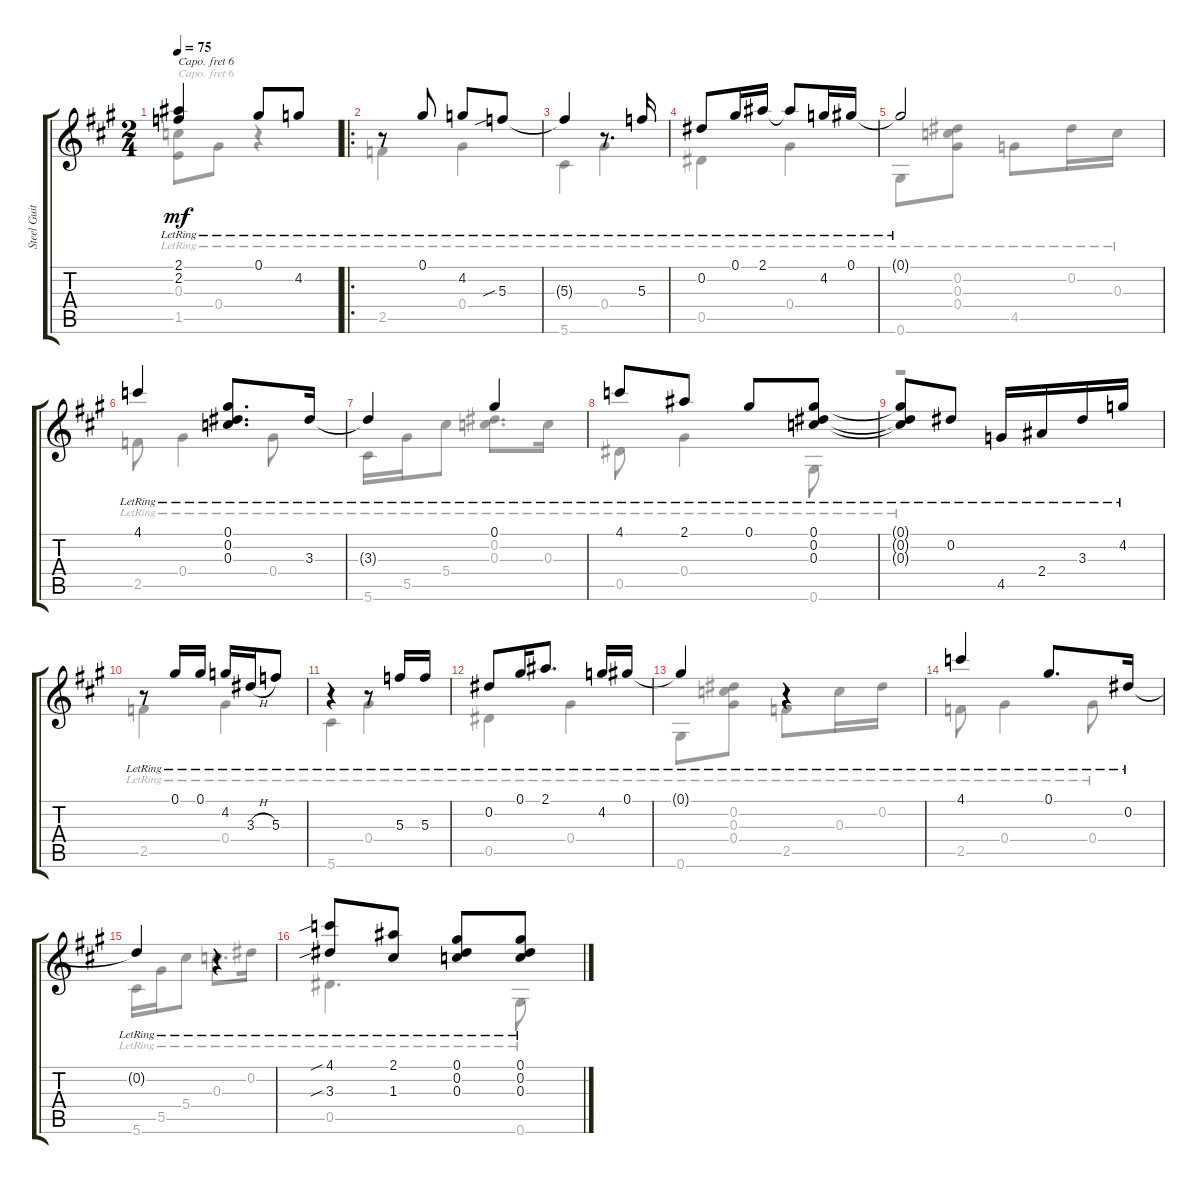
\track ("Steel Guitar" "Steel Guit") {instrument acousticguitarsteel}
\staff {score tabs}
\capo 6
\tuning (D4 A3 Gb3 D3 A2 D2) {hide}
\voice
\ts (2 4)
\tempo 75
\clef g2
\ks a
(2.1{lr} 2.2{lr}).4{dy mf} 0.1{lr}.8 4.2{lr}.8 |
\ro
r.8 0.1{lr}.8 4.2{lr}.8 5.3{sib lr}.8 |
5.3{lr t}.4 r.8{d} 5.3{lr}.16 |
0.2{lr}.8 0.1{lr}.16 2.1{lr}.16 2.1{lr t}.8 4.2{lr}.16 0.1{lr}.16 |
0.1{lr t}.2 |
4.1{lr}.4 (0.1{lr} 0.2{lr} 0.3{lr}).8{d} 3.3{lr}.16 |
3.3{lr t}.4 0.1{lr}.4 |
4.1{lr}.8 2.1{lr}.8 0.1{lr}.8 (0.1{lr} 0.2{lr} 0.3{lr}).8 |
(0.1{lr t} 0.2{lr t} 0.3{lr t}).8 0.2{lr}.8 4.5{lr}.16 2.4{lr}.16 3.3{lr}.16 4.2{lr}.16 |
r.8 0.1{lr}.16 0.1{lr}.16 4.2{lr}.16 3.3{h lr}.16 5.3{lr}.8 |
r.4 r.8 5.3{lr}.16 5.3{lr}.16 |
0.2{lr}.8 0.1{lr}.16 2.1{lr}.8{d} 4.2{lr}.16 0.1{lr}.16 |
0.1{lr t}.4 r.4 |
4.1{lr}.4 0.1{lr}.8{d} 0.2{lr}.16 |
0.2{lr t}.4 r.4 |
(4.1{sib lr} 3.3{sib lr}).8 (2.1{lr} 1.3{lr}).8 (0.1{lr} 0.2{lr} 0.3{lr}).8 (0.1{lr} 0.2{lr} 0.3{lr}).8
\voice
\clef g2
\ottava regular
\simile none
\ks a
(0.3{lr} 1.5{lr}).8{dy mf} 0.4{lr}.8 r.4 |
2.5{lr}.4 0.4{lr}.4 |
5.6{lr}.4 0.4{lr}.4 |
0.5{lr}.4 0.4{lr}.4 |
0.6{lr}.8 (0.2{lr} 0.3{lr} 0.4{lr}).8 4.5{lr}.8 0.2{lr}.16 0.3{lr}.16 |
2.5{lr}.8 0.4{lr}.4 0.4{lr}.8 |
5.6{lr}.16 5.5{lr}.16 5.4{lr}.8 (0.2{lr} 0.3{lr}).8{d} 0.3{lr}.16 |
0.5{lr}.8 0.4{lr}.4 0.6{lr}.8 |
r.2 |
2.5{lr}.4 0.4{lr}.4 |
5.6{lr}.4 0.4{lr}.4 |
0.5{lr}.4 0.4{lr}.4 |
0.6{lr}.8 (0.2{lr} 0.3{lr} 0.4{lr}).8 2.5{lr}.8 0.3{lr}.16 0.2{lr}.16 |
2.5{lr}.8 0.4{lr}.4 0.4{lr}.8 |
5.6{lr}.16 5.5{lr}.16 5.4{lr}.8 0.3{lr}.8{d} 0.2{lr}.16 |
0.5{lr}.4{d} 0.6{lr}.8
